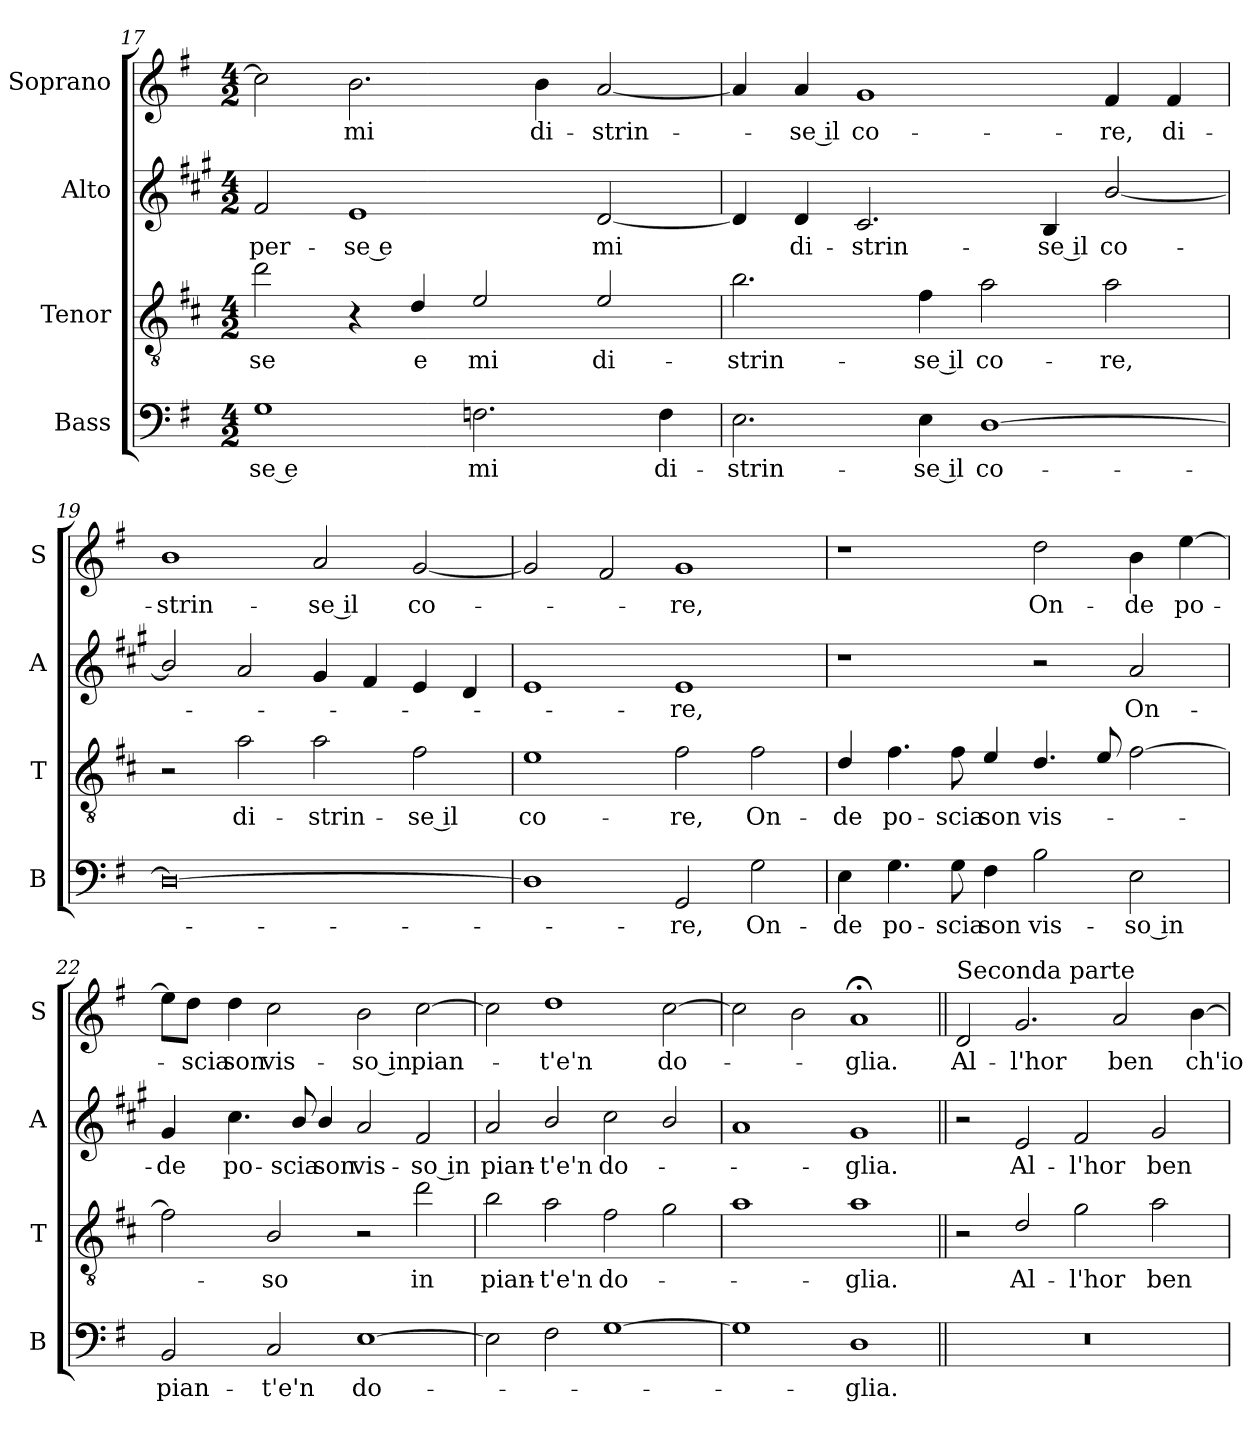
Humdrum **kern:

**kern	**text	**kern	**text	**kern	**text	**kern	**text
*part4	*part4	*part3	*part3	*part2	*part2	*part1	*part1
*staff4	*staff4	*staff3	*staff3	*staff2	*staff2	*staff1	*staff1
*I"Bass	*	*I"Tenor	*	*I"Alto	*	*I"Soprano	*
*I'B	*	*I'T	*	*I'A	*	*I'S	*
*clefF4	*	*clefGv2	*	*clefG2	*	*clefG2	*
*	*	*ITrd4c7	*	*ITrd1c2	*	*	*
*k[f#]	*	*k[f#]	*	*k[f#]	*	*k[f#]	*
*G:	*	*G:	*	*G:	*	*G:	*
*M4/2	*	*M4/2	*	*M4/2	*	*M4/2	*
=17	=17	=17	=17	=17	=17	=17	=17
!	!LO:LY:b	!	!LO:LY:b	!	!LO:LY:b	!	!
1G	-se e	2g\	-se	2e/	-per-	2cc\]	.
!	!	!	!	!	!LO:LY:b	!	!LO:LY:b
.	.	4r	.	1d	-se e	2.b\	mi
!	!	!	!LO:LY:b	!	!	!	!
.	.	4G/	e	.	.	.	.
!	!LO:LY:b	!	!LO:LY:b	!	!	!	!
2.Fn\	mi	2A/	mi	.	.	.	.
!	!	!	!	!	!	!	!LO:LY:b
.	.	.	.	.	.	4b\	di-
!	!	!	!LO:LY:b	!	!LO:LY:b	!	!LO:LY:b
.	.	2A/	di-	[2c/	mi	[2a/	-strin-
!	!LO:LY:b	!	!	!	!	!	!
4F\	di-	.	.	.	.	.	.
=18	=18	=18	=18	=18	=18	=18	=18
!	!LO:LY:b	!	!LO:LY:b	!	!	!	!
2.E\	-strin-	2.e\	-strin-	4c/]	.	4a/]	.
!	!	!	!	!	!LO:LY:b	!	!LO:LY:b
.	.	.	.	4c/	di-	4a/	-se il
!	!	!	!	!	!LO:LY:b	!	!LO:LY:b
.	.	.	.	2.B/	-strin-	1g	co-
!	!LO:LY:b	!	!LO:LY:b	!	!	!	!
4E\	-se il	4B\	-se il	.	.	.	.
!	!LO:LY:b	!	!LO:LY:b	!	!	!	!
[1D	co-	2d\	co-	.	.	.	.
!	!	!	!	!	!LO:LY:b	!	!
.	.	.	.	4A/	-se il	.	.
!	!	!	!LO:LY:b	!	!LO:LY:b	!	!LO:LY:b
.	.	2d\	-re,	[2a/	co-	4f#/	-re,
!	!	!	!	!	!	!	!LO:LY:b
.	.	.	.	.	.	4f#/	di-
=19	=19	=19	=19	=19	=19	=19	=19
!	!	!	!	!	!	!	!LO:LY:b
0D_	.	2r	.	2a/]	.	1b	-strin-
!	!	!	!LO:LY:b	!	!	!	!
.	.	2d\	di-	2g/	.	.	.
!	!	!	!LO:LY:b	!	!	!	!LO:LY:b
.	.	2d\	-strin-	4f#/	.	2a/	-se il
.	.	.	.	4e/	.	.	.
!	!	!	!LO:LY:b	!	!	!	!LO:LY:b
.	.	2B\	-se il	4d/	.	[2g/	co-
.	.	.	.	4c/	.	.	.
!!LO:PB:g=z
=20	=20	=20	=20	=20	=20	=20	=20
!	!	!	!LO:LY:b	!	!	!	!
1D]	.	1A	co-	1d	.	2g/]	.
.	.	.	.	.	.	2f#/	.
!	!LO:LY:b	!	!LO:LY:b	!	!LO:LY:b	!	!LO:LY:b
2GG/	-re,	2B\	-re,	1d	-re,	1g	-re,
!	!LO:LY:b	!	!LO:LY:b	!	!	!	!
2G\	On-	2B\	On-	.	.	.	.
=21	=21	=21	=21	=21	=21	=21	=21
!	!LO:LY:b	!	!LO:LY:b	!	!	!	!
4E\	-de	4G/	-de	1r	.	1r	.
!	!LO:LY:b	!	!LO:LY:b	!	!	!	!
4.G\	po-	4.B\	po-	.	.	.	.
!	!LO:LY:b	!	!LO:LY:b	!	!	!	!
8G\	-scia	8B\	-scia	.	.	.	.
!	!LO:LY:b	!	!LO:LY:b	!	!	!	!
4F#\	son	4A/	son	.	.	.	.
!	!LO:LY:b	!	!LO:LY:b	!	!	!	!LO:LY:b
2B\	vis-	4.G/	vis-	2r	.	2dd\	On-
.	.	8A/	.	.	.	.	.
!	!LO:LY:b	!	!	!	!LO:LY:b	!	!LO:LY:b
2E\	-so in	[2B\	.	2g/	On-	4b\	-de
!	!	!	!	!	!	!	!LO:LY:b
.	.	.	.	.	.	[4ee\	po-
=22	=22	=22	=22	=22	=22	=22	=22
!	!LO:LY:b	!	!	!	!LO:LY:b	!	!
2BB/	pian-	2B\]	.	4f#/	-de	8ee\L]	.
!	!	!	!	!	!	!	!LO:LY:b
.	.	.	.	.	.	8dd\J	-scia
!	!	!	!	!	!LO:LY:b	!	!LO:LY:b
.	.	.	.	4.b\	po-	4dd\	son
!	!LO:LY:b	!	!LO:LY:b	!	!	!	!LO:LY:b
2C/	-t'e'n	2E/	-so	.	.	2cc\	vis-
!	!	!	!	!	!LO:LY:b	!	!
.	.	.	.	8a/	-scia	.	.
!	!	!	!	!	!LO:LY:b	!	!
.	.	.	.	4a/	son	.	.
!	!LO:LY:b	!	!	!	!LO:LY:b	!	!LO:LY:b
[1E	do-	2r	.	2g/	vis-	2b\	-so in
!	!	!	!LO:LY:b	!	!LO:LY:b	!	!LO:LY:b
.	.	2g\	in	2e/	-so in	[2cc\	pian-
=23	=23	=23	=23	=23	=23	=23	=23
!	!	!	!LO:LY:b	!	!LO:LY:b	!	!
2E\]	.	2e\	pian-	2g/	pian-	2cc\]	.
!	!	!	!LO:LY:b	!	!LO:LY:b	!	!LO:LY:b
2F#\	.	2d\	-t'e'n	2a/	-t'e'n	1dd	-t'e'n
!	!	!	!LO:LY:b	!	!LO:LY:b	!	!
[1G	.	2B\	do-	2b\	do-	.	.
!	!	!	!	!	!	!	!LO:LY:b
.	.	2c\	.	2a/	.	[2cc\	do-
!!LO:LB:g=z
=24	=24	=24	=24	=24	=24	=24	=24
1G]	.	1d	.	1g	.	2cc\]	.
.	.	.	.	.	.	2b\	.
!	!LO:LY:b	!	!LO:LY:b	!	!LO:LY:b	!	!LO:LY:b
1D	-glia.	1d	-glia.	1f#	-glia.	1a;<	-glia.
=25||	=25||	=25||	=25||	=25||	=25||	=25||	=25||
!	!	!	!	!	!	!LO:TX:a:t=Seconda parte	!
!	!	!	!	!	!	!	!LO:LY:b
0r	.	2r	.	2r	.	2d/	Al-
!	!	!	!LO:LY:b	!	!LO:LY:b	!	!LO:LY:b
.	.	2G/	Al-	2d/	Al-	2.g/	-l'hor
!	!	!	!LO:LY:b	!	!LO:LY:b	!	!
.	.	2c\	-l'hor	2e/	-l'hor	.	.
!	!	!	!	!	!	!	!LO:LY:b
.	.	.	.	.	.	2a/	ben
!	!	!	!LO:LY:b	!	!LO:LY:b	!	!
.	.	2d\	ben	2f#/	ben	.	.
!	!	!	!	!	!	!	!LO:LY:b
.	.	.	.	.	.	[4b\	ch'io
=	=	=	=	=	=	=	=
*-	*-	*-	*-	*-	*-	*-	*-
